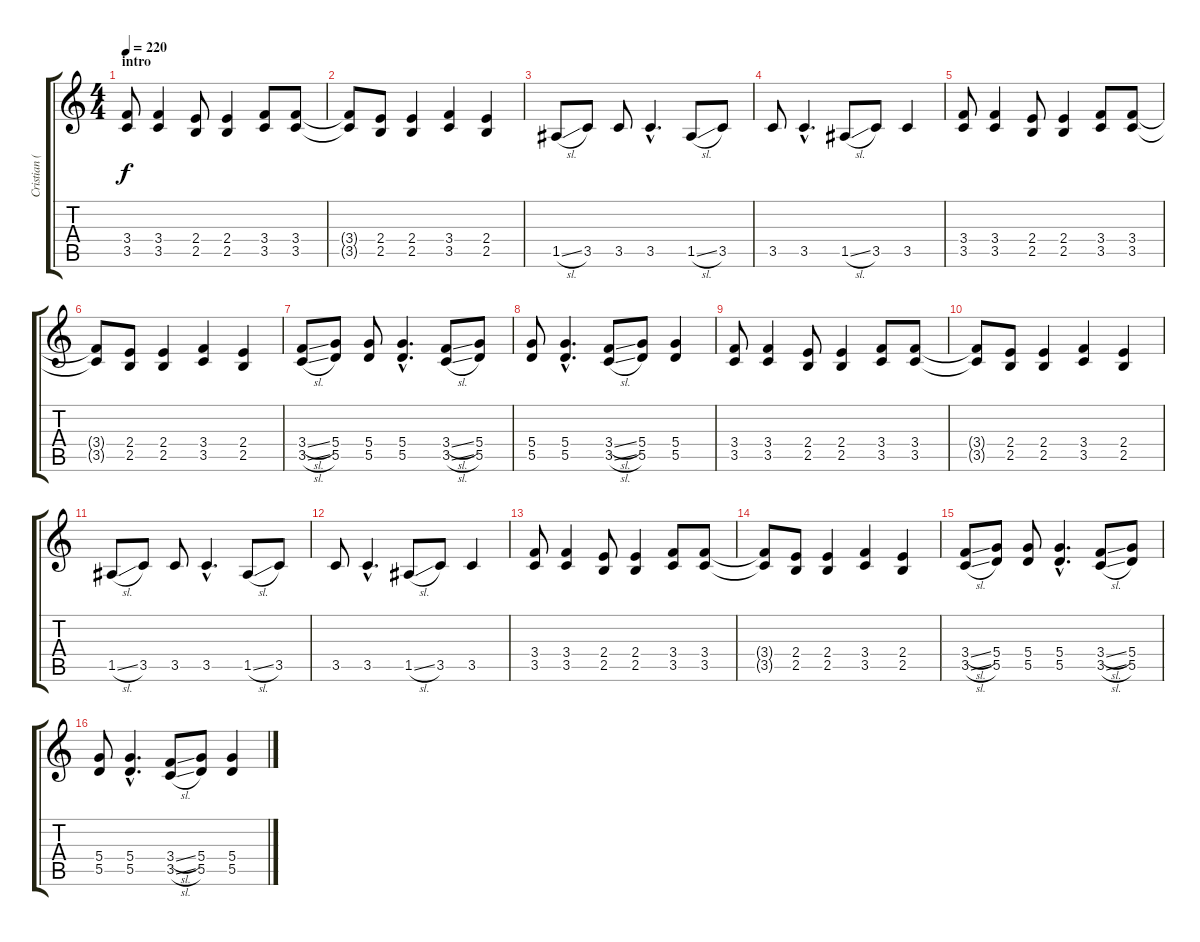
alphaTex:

\track ("Cristian (guitarra)" "Cristian (") {instrument distortionguitar}
\staff {score tabs}
\tuning (E4 B3 G3 D3 A2 E2) {hide}
\ts (4 4)
\section ("" "intro")
\tempo 220
\clef g2
\ks c
(3.4 3.5).8{dy f instrument distortionguitar} (3.4 3.5).4 (2.4 2.5).8 (2.4 2.5).4 (3.4 3.5).8 (3.4 3.5).8 |
(3.4{t} 3.5{t}).8 (2.4 2.5).8 (2.4 2.5).4 (3.4 3.5).4 (2.4 2.5).4 |
1.5{sl}.8 3.5.8 3.5.8 3.5{hac}.4{d} 1.5{sl}.8 3.5.8 |
3.5.8 3.5{hac}.4{d} 1.5{sl}.8 3.5.8 3.5.4 |
(3.4 3.5).8 (3.4 3.5).4 (2.4 2.5).8 (2.4 2.5).4 (3.4 3.5).8 (3.4 3.5).8 |
(3.4{t} 3.5{t}).8 (2.4 2.5).8 (2.4 2.5).4 (3.4 3.5).4 (2.4 2.5).4 |
(3.4{sl} 3.5{sl}).8 (5.4 5.5).8 (5.4 5.5).8 (5.4{hac} 5.5{hac}).4{d} (3.4{sl} 3.5{sl}).8 (5.4 5.5).8 |
(5.4 5.5).8 (5.4{hac} 5.5{hac}).4{d} (3.4{sl} 3.5{sl}).8 (5.4 5.5).8 (5.4 5.5).4 |
(3.4 3.5).8 (3.4 3.5).4 (2.4 2.5).8 (2.4 2.5).4 (3.4 3.5).8 (3.4 3.5).8 |
(3.4{t} 3.5{t}).8 (2.4 2.5).8 (2.4 2.5).4 (3.4 3.5).4 (2.4 2.5).4 |
1.5{sl}.8 3.5.8 3.5.8 3.5{hac}.4{d} 1.5{sl}.8 3.5.8 |
3.5.8 3.5{hac}.4{d} 1.5{sl}.8 3.5.8 3.5.4 |
(3.4 3.5).8 (3.4 3.5).4 (2.4 2.5).8 (2.4 2.5).4 (3.4 3.5).8 (3.4 3.5).8 |
(3.4{t} 3.5{t}).8 (2.4 2.5).8 (2.4 2.5).4 (3.4 3.5).4 (2.4 2.5).4 |
(3.4{sl} 3.5{sl}).8 (5.4 5.5).8 (5.4 5.5).8 (5.4{hac} 5.5{hac}).4{d} (3.4{sl} 3.5{sl}).8 (5.4 5.5).8 |
(5.4 5.5).8 (5.4{hac} 5.5{hac}).4{d} (3.4{sl} 3.5{sl}).8 (5.4 5.5).8 (5.4 5.5).4
